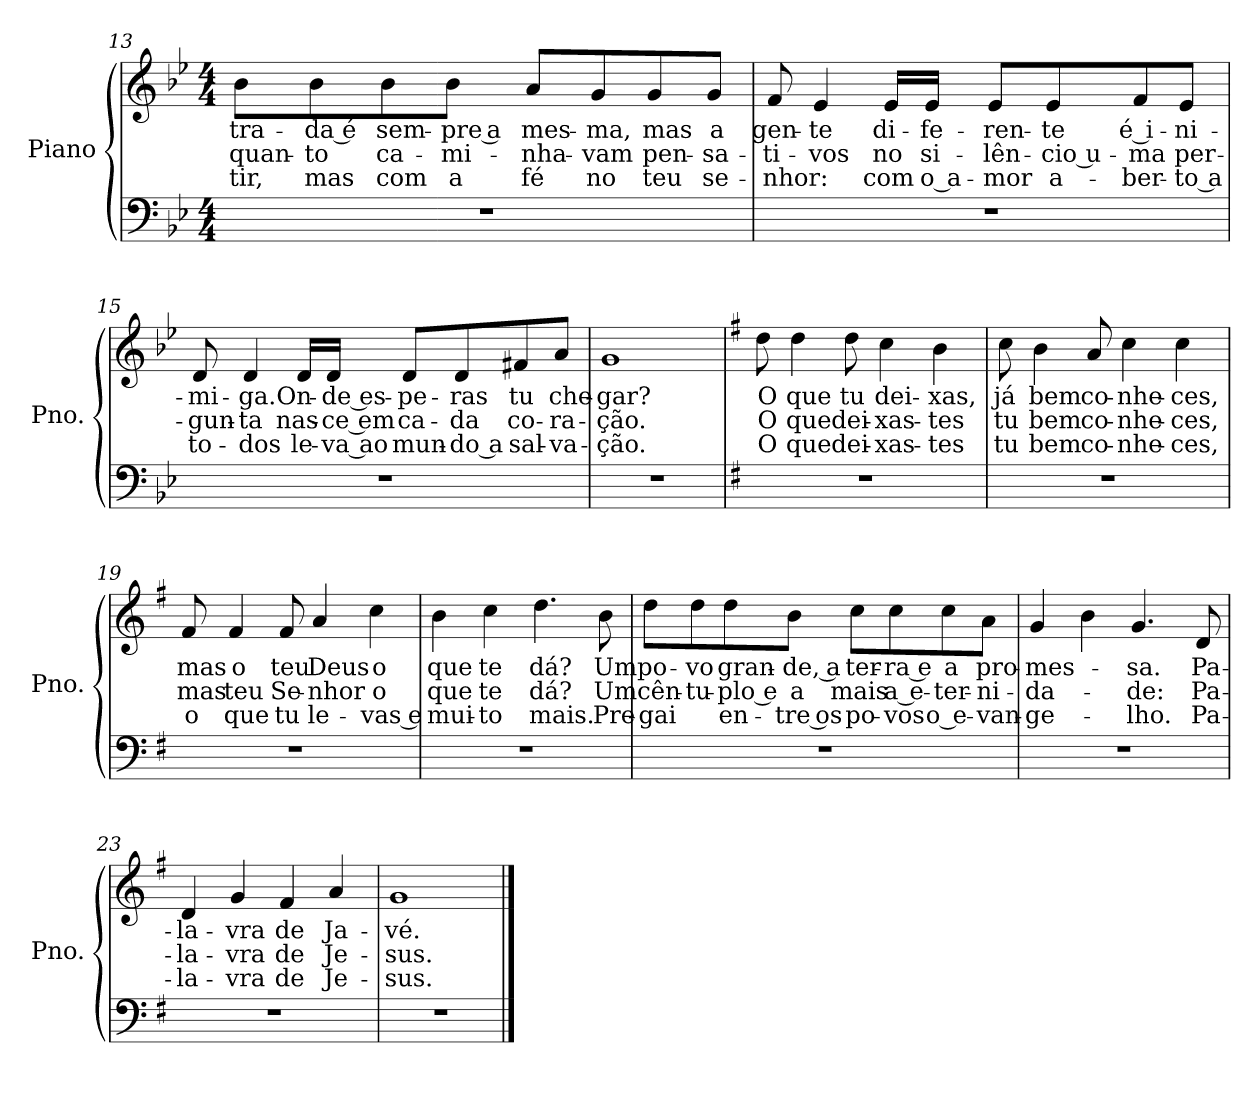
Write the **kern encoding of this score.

**kern	**kern	**text	**text	**text
*part1	*part1	*part1	*part1	*part1
*staff2	*staff1	*staff1	*staff1	*staff1
*I"Piano	*	*	*	*
*I'Pno.	*	*	*	*
*clefF4	*clefG2	*	*	*
*k[b-e-]	*k[b-e-]	*	*	*
*M4/4	*M4/4	*	*	*
=13	=13	=13	=13	=13
!	!	!LO:LY:b	!LO:LY:b	!LO:LY:b
1r	8b-\L	-tra-	-quan-	-tir,
!	!	!LO:LY:b	!LO:LY:b	!LO:LY:b
.	8b-\	-da é	-to	mas
!	!	!LO:LY:b	!LO:LY:b	!LO:LY:b
.	8b-\	sem-	ca-	com
!	!	!LO:LY:b	!LO:LY:b	!LO:LY:b
.	8b-\J	-pre a	-mi-	a
!	!	!LO:LY:b	!LO:LY:b	!LO:LY:b
.	8a/L	mes-	-nha-	fé
!	!	!LO:LY:b	!LO:LY:b	!LO:LY:b
.	8g/	-ma,	-vam	no
!	!	!LO:LY:b	!LO:LY:b	!LO:LY:b
.	8g/	mas	pen-	teu
!	!	!LO:LY:b	!LO:LY:b	!LO:LY:b
.	8g/J	a	-sa-	se-
=14	=14	=14	=14	=14
!	!	!LO:LY:b	!LO:LY:b	!LO:LY:b
1r	8f/	gen-	-ti-	-nhor:
!	!	!LO:LY:b	!LO:LY:b	!
.	4e-/	-te	-vos	.
!	!	!LO:LY:b	!LO:LY:b	!LO:LY:b
.	16e-/LL	di-	no	com
!	!	!LO:LY:b	!LO:LY:b	!LO:LY:b
.	16e-/JJ	-fe-	si-	o a-
!	!	!LO:LY:b	!LO:LY:b	!LO:LY:b
.	8e-/L	-ren-	-lên-	-mor
!	!	!LO:LY:b	!LO:LY:b	!LO:LY:b
.	8e-/	-te	-cio u-	a-
!	!	!LO:LY:b	!LO:LY:b	!LO:LY:b
.	8f/	é i-	-ma	-ber-
!	!	!LO:LY:b	!LO:LY:b	!LO:LY:b
.	8e-/J	-ni-	per-	-to a
!!LO:LB:g=z
=15	=15	=15	=15	=15
!	!	!LO:LY:b	!LO:LY:b	!LO:LY:b
1r	8d/	-mi-	-gun-	to-
!	!	!LO:LY:b	!LO:LY:b	!LO:LY:b
.	4d/	-ga.	-ta	-dos
!	!	!LO:LY:b	!LO:LY:b	!LO:LY:b
.	16d/LL	On-	nas-	le-
!	!	!LO:LY:b	!LO:LY:b	!LO:LY:b
.	16d/JJ	-de es-	-ce em	-va ao
!	!	!LO:LY:b	!LO:LY:b	!LO:LY:b
.	8d/L	-pe-	ca-	mun-
!	!	!LO:LY:b	!LO:LY:b	!LO:LY:b
.	8d/	-ras	-da	-do a
!	!	!LO:LY:b	!LO:LY:b	!LO:LY:b
.	8f#X/	tu	co-	sal-
!	!	!LO:LY:b	!LO:LY:b	!LO:LY:b
.	8a/J	che-	-ra-	-va-
=16	=16	=16	=16	=16
!	!	!LO:LY:b	!LO:LY:b	!LO:LY:b
1r	1g	-gar?	-ção.	-ção.
=17	=17	=17	=17	=17
*k[f#]	*k[f#]	*	*	*
!	!	!LO:LY:b	!LO:LY:b	!LO:LY:b
1r	8dd\	O	O	O
!	!	!LO:LY:b	!LO:LY:b	!LO:LY:b
.	4dd\	que	que	que
!	!	!LO:LY:b	!LO:LY:b	!LO:LY:b
.	8dd\	tu	dei-	dei-
!	!	!LO:LY:b	!LO:LY:b	!LO:LY:b
.	4cc\	dei-	-xas-	-xas-
!	!	!LO:LY:b	!LO:LY:b	!LO:LY:b
.	4b\	-xas,	-tes	-tes
!!LO:LB:g=z
=18	=18	=18	=18	=18
!	!	!LO:LY:b	!LO:LY:b	!LO:LY:b
1r	8cc\	já	tu	tu
!	!	!LO:LY:b	!LO:LY:b	!LO:LY:b
.	4b\	bem	bem	bem
!	!	!LO:LY:b	!LO:LY:b	!LO:LY:b
.	8a/	co-	co-	co-
!	!	!LO:LY:b	!LO:LY:b	!LO:LY:b
.	4cc\	-nhe-	-nhe-	-nhe-
!	!	!LO:LY:b	!LO:LY:b	!LO:LY:b
.	4cc\	-ces,	-ces,	-ces,
=19	=19	=19	=19	=19
!	!	!LO:LY:b	!LO:LY:b	!LO:LY:b
1r	8f#/	mas	mas	o
!	!	!LO:LY:b	!LO:LY:b	!LO:LY:b
.	4f#/	o	teu	que
!	!	!LO:LY:b	!LO:LY:b	!LO:LY:b
.	8f#/	teu	Se-	tu
!	!	!LO:LY:b	!LO:LY:b	!LO:LY:b
.	4a/	Deus	-nhor	le-
!	!	!LO:LY:b	!LO:LY:b	!LO:LY:b
.	4cc\	o	o	-vas e
=20	=20	=20	=20	=20
!	!	!LO:LY:b	!LO:LY:b	!LO:LY:b
1r	4b\	que	que	mui-
!	!	!LO:LY:b	!LO:LY:b	!LO:LY:b
.	4cc\	te	te	-to
!	!	!LO:LY:b	!LO:LY:b	!LO:LY:b
.	4.dd\	dá?	dá?	mais.
!	!	!LO:LY:b	!LO:LY:b	!LO:LY:b
.	8b\	Um	Um	Pre-
!!LO:LB:g=z
=21	=21	=21	=21	=21
!	!	!LO:LY:b	!LO:LY:b	!LO:LY:b
1r	8dd\L	po-	cên-	-gai
!	!	!LO:LY:b	!LO:LY:b	!
.	8dd\	-vo	-tu-	.
!	!	!LO:LY:b	!LO:LY:b	!LO:LY:b
.	8dd\	gran-	-plo e	en-
!	!	!LO:LY:b	!LO:LY:b	!LO:LY:b
.	8b\J	-de, a	a	-tre os
!	!	!LO:LY:b	!LO:LY:b	!LO:LY:b
.	8cc\L	ter-	mais	po-
!	!	!LO:LY:b	!LO:LY:b	!LO:LY:b
.	8cc\	-ra e	a e-	-vos
!	!	!LO:LY:b	!LO:LY:b	!LO:LY:b
.	8cc\	a	-ter-	o e-
!	!	!LO:LY:b	!LO:LY:b	!LO:LY:b
.	8a\J	pro-	-ni-	-van-
=22	=22	=22	=22	=22
!	!	!LO:LY:b	!LO:LY:b	!LO:LY:b
1r	4g/	-mes-	-da-	-ge-
.	4b\	.	.	.
!	!	!LO:LY:b	!LO:LY:b	!LO:LY:b
.	4.g/	-sa.	-de:	-lho.
!	!	!LO:LY:b	!LO:LY:b	!LO:LY:b
.	8d/	Pa-	Pa-	Pa-
=23	=23	=23	=23	=23
!	!	!LO:LY:b	!LO:LY:b	!LO:LY:b
1r	4d/	-la-	-la-	-la-
!	!	!LO:LY:b	!LO:LY:b	!LO:LY:b
.	4g/	-vra	-vra	-vra
!	!	!LO:LY:b	!LO:LY:b	!LO:LY:b
.	4f#/	de	de	de
!	!	!LO:LY:b	!LO:LY:b	!LO:LY:b
.	4a/	Ja-	Je-	Je-
=24	=24	=24	=24	=24
!	!	!LO:LY:b	!LO:LY:b	!LO:LY:b
1r	1g	-vé.	-sus.	-sus.
==	==	==	==	==
*-	*-	*-	*-	*-
